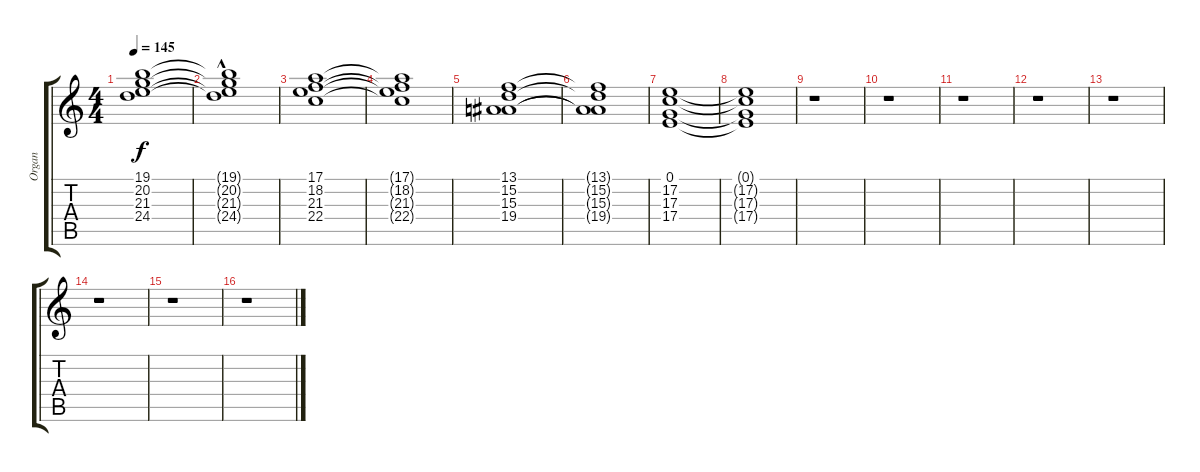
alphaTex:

\track ("Organ" "Organ") {instrument drawbarorgan}
\staff {score tabs}
\tuning (E4 B3 G3 D3 A2 E2) {hide}
\ts (4 4)
\tempo 145
\clef g2
\ks c
(19.1 20.2 21.3 24.4).1{dy f} |
(19.1{t} 20.2{hac t} 21.3{t} 24.4{t}).1 |
(17.1 18.2 21.3 22.4).1 |
(17.1{t} 18.2{t} 21.3{t} 22.4{t}).1 |
(13.1 15.2 15.3 19.4).1 |
(13.1{t} 15.2{t} 15.3{t} 19.4{t}).1 |
(0.1 17.2 17.3 17.4).1 |
(0.1{t} 17.2{t} 17.3{t} 17.4{t}).1 |
r.1 |
r.1 |
r.1 |
r.1 |
r.1 |
r.1 |
r.1 |
r.1
